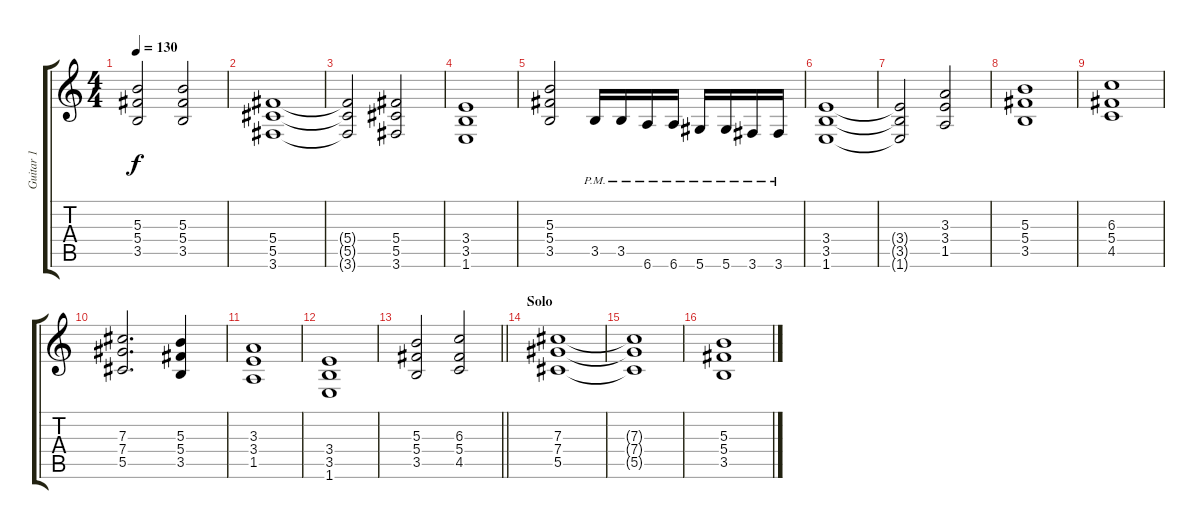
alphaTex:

\track ("Guitar 1" "Guitar 1") {instrument distortionguitar}
\staff {score tabs}
\tuning (Eb4 Bb3 Gb3 Db3 Ab2 Eb2) {hide}
\ts (4 4)
\tempo 130
\clef g2
\ks c
(5.3{t} 5.4{t} 3.5{t}).2{dy f} (5.3 5.4 3.5).2 |
(5.4 5.5 3.6).1 |
(5.4{t} 5.5{t} 3.6{t}).2 (5.4 5.5 3.6).2 |
(3.4 3.5 1.6).1 |
(5.3 5.4 3.5).2 3.5{pm}.16 3.5{pm}.16 6.6{pm}.16 6.6{pm}.16 5.6{pm}.16 5.6{pm}.16 3.6{pm}.16 3.6{pm}.16 |
(3.4 3.5 1.6).1 |
(3.4{t} 3.5{t} 1.6{t}).2 (3.3 3.4 1.5).2 |
(5.3 5.4 3.5).1 |
(6.3 5.4 4.5).1 |
(7.3 7.4 5.5).2{d} (5.3 5.4 3.5).4 |
(3.3 3.4 1.5).1 |
(3.4 3.5 1.6).1 |
\barLineRight lightlight
(5.3 5.4 3.5).2 (6.3 5.4 4.5).2 |
\section ("" "Solo")
(7.3 7.4 5.5).1 |
(7.3{t} 7.4{t} 5.5{t}).1 |
(5.3 5.4 3.5).1
